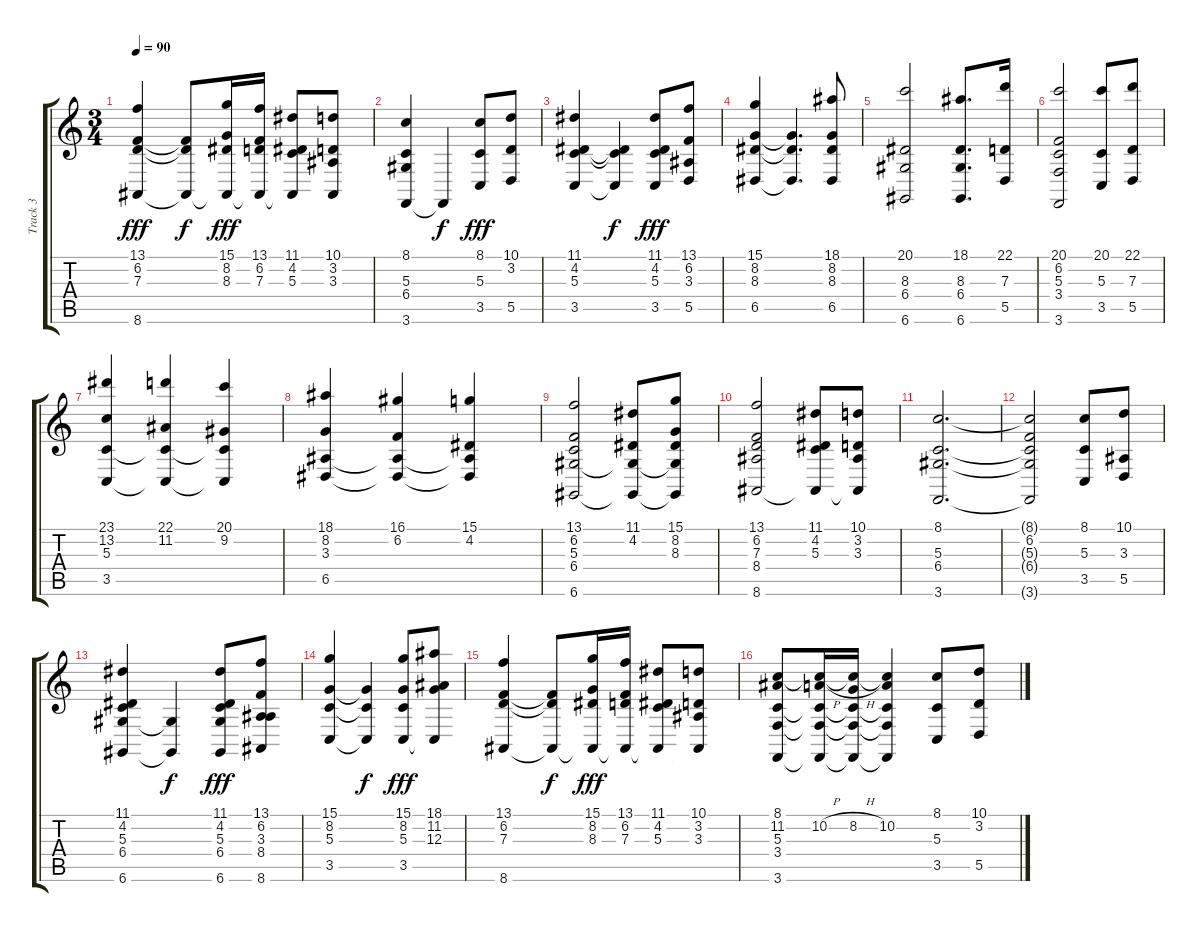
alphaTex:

\track ("Track 3" "Track 3") {instrument stringensemble1}
\staff {score tabs}
\tuning (E4 B3 G3 D3 A2 D2) {hide}
\ts (3 4)
\tempo 90
\clef g2
\ks c
(13.1 6.2 7.3 8.6).4{dy fff} (6.2{t} 7.3{t} 8.6{t}).8{dy f} (15.1 8.2 8.3 8.6{t}).16{dy fff} (13.1 6.2 7.3 8.6{t}).16 (11.1 4.2 5.3 8.6{t}).8 (10.1 3.2 3.3 8.6{t}).8 |
(8.1 5.3 6.4 3.6).4 3.6{t}.4{dy f} (8.1 5.3 3.5).8{dy fff} (10.1 3.2 5.5).8 |
(11.1 4.2 5.3 3.5).4 (4.2{t} 5.3{t} 3.5{t}).4{dy f} (11.1 4.2 5.3 3.5).8{dy fff} (13.1 6.2 3.3 5.5).8 |
(15.1 8.2 8.3 6.5).4 (8.2{t} 8.3{t} 6.5{t}).4{d} (18.1 8.2 8.3 6.5).8 |
(20.1 8.3 6.4 6.6).2 (18.1 8.3 6.4 6.6).8{d} (22.1 7.3 5.5).16 |
(20.1 6.2 5.3 3.4 3.6).2 (20.1 5.3 3.5).8 (22.1 7.3 5.5).8 |
(23.1 13.2 5.3 3.5).4 (22.1 11.2 5.3{t} 3.5{t}).4 (20.1 9.2 5.3{t} 3.5{t}).4 |
(18.1 8.2 3.3 6.5).4 (16.1 6.2 3.3{t} 6.5{t}).4 (15.1 4.2 3.3{t} 6.5{t}).4 |
(13.1 6.2 5.3 6.4 6.6).2 (11.1 4.2 6.4{t} 6.6{t}).8 (15.1 8.2 8.3 6.4{t} 6.6{t}).8 |
(13.1 6.2 7.3 8.4 8.6).2 (11.1 4.2 5.3 8.6{t}).8 (10.1 3.2 3.3 8.6{t}).8 |
(8.1 5.3 6.4 3.6).2{d} |
(8.1{t} 6.2 5.3{t} 6.4{t} 3.6{t}).2 (8.1 5.3 3.5).8 (10.1 3.3 5.5).8 |
(11.1 4.2 5.3 6.4 6.6).4 (6.4{t} 6.6{t}).4{dy f} (11.1 4.2 5.3 6.4 6.6).8{dy fff} (13.1 6.2 3.3 8.4 8.6).8 |
(15.1 8.2 5.3 3.5).4 (8.2{t} 5.3{t} 3.5{t}).4{dy f} (15.1 8.2 5.3 3.5).8{dy fff} (18.1 11.2 12.3 3.5{t}).8 |
(13.1 6.2 7.3 8.6).4 (6.2{t} 7.3{t} 8.6{t}).8{dy f} (15.1 8.2 8.3 8.6{t}).16{dy fff} (13.1 6.2 7.3 8.6{t}).16 (11.1 4.2 5.3 8.6{t}).8 (10.1 3.2 3.3 8.6{t}).8 |
(8.1 11.2 5.3 3.4 3.6).8 (8.1{t} 10.2{h} 5.3{t} 3.4{t} 3.6{t}).16 (8.1{t} 8.2{h} 5.3{t} 3.4{t} 3.6{t}).16 (8.1{t} 10.2 5.3{t} 3.4{t} 3.6{t}).4 (8.1 5.3 3.5).8 (10.1 3.2 5.5).8
